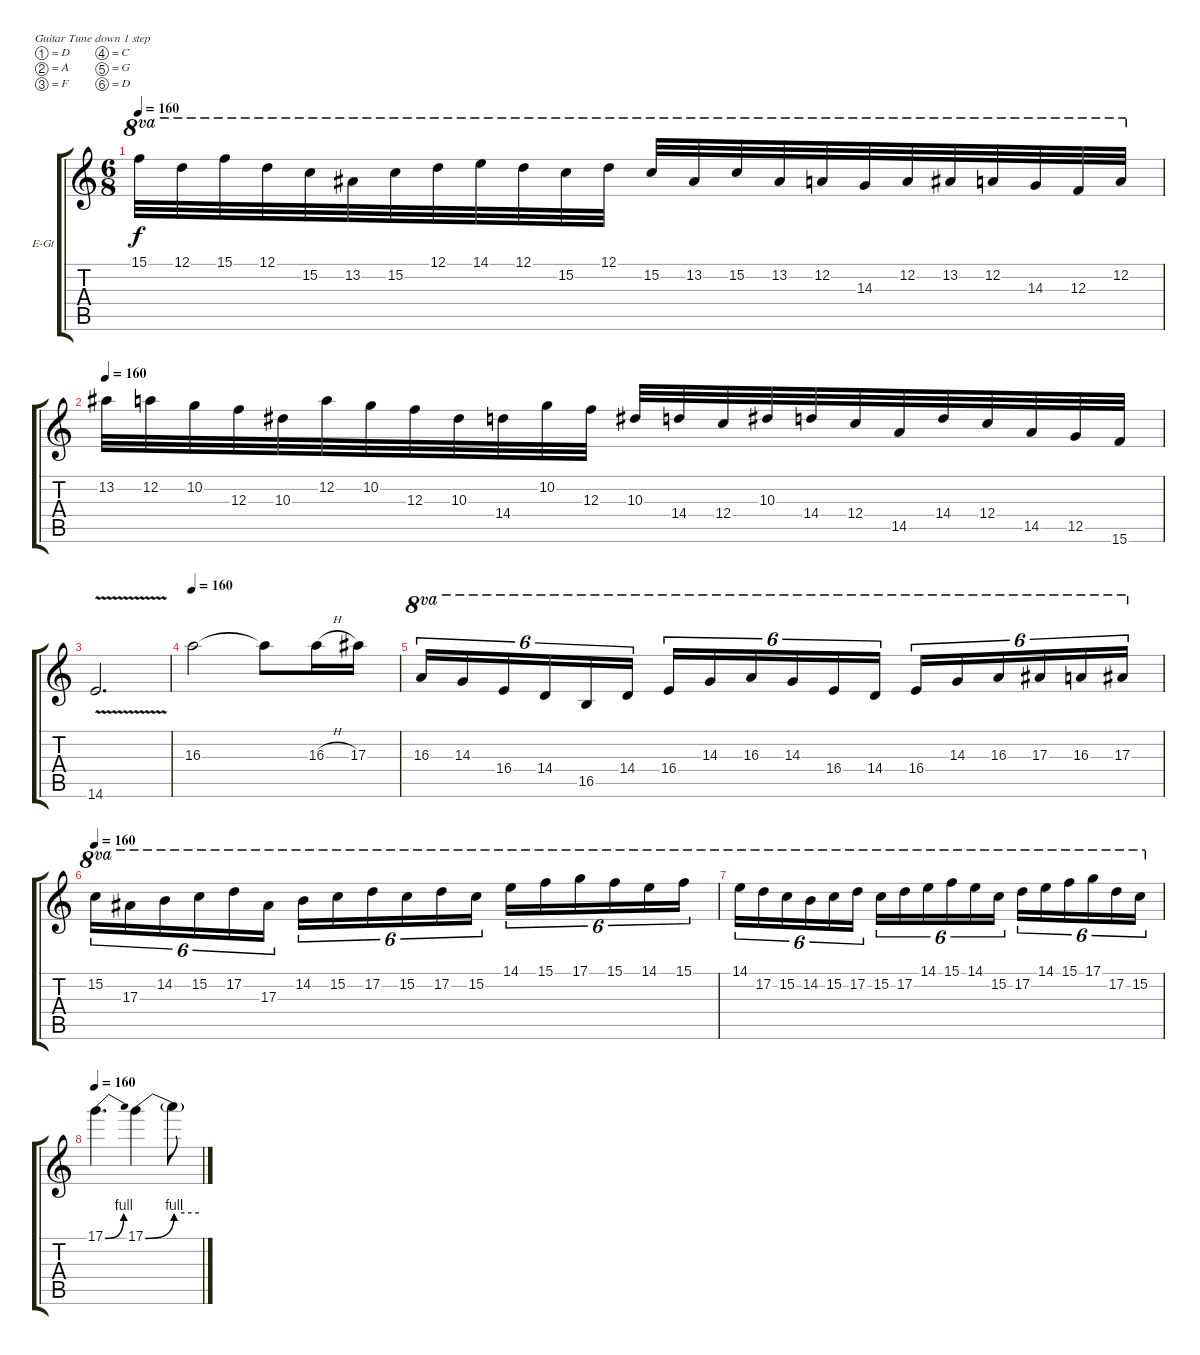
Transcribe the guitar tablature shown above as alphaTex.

\bracketExtendMode groupsimilarinstruments
\firstSystemTrackNameOrientation horizontal
\otherSystemsTrackNameOrientation horizontal
\track ("Lead" "E-Gt") {instrument distortionguitar}
\staff {score tabs}
\tuning (D4 A3 F3 C3 G2 D2)
\ts (6 8)
\tempo 160
\clef g2
\ks c
15.1.32{ot 8va dy f} 12.1.32{ot 8va} 15.1.32{ot 8va} 12.1.32{ot 8va} 15.2.32{ot 8va} 13.2.32{ot 8va} 15.2.32{ot 8va} 12.1.32{ot 8va} 14.1.32{ot 8va} 12.1.32{ot 8va} 15.2.32{ot 8va} 12.1.32{ot 8va} 15.2.32{ot 8va} 13.2.32{ot 8va} 15.2.32{ot 8va} 13.2.32{ot 8va} 12.2.32{ot 8va} 14.3.32{ot 8va} 12.2.32{ot 8va} 13.2.32{ot 8va} 12.2.32{ot 8va} 14.3.32{ot 8va} 12.3.32{ot 8va} 12.2.32{ot 8va} |
\tempo 160
13.2.32 12.2.32 10.2.32 12.3.32 10.3.32 12.2.32 10.2.32 12.3.32 10.3.32 14.4.32 10.2.32 12.3.32 10.3.32 14.4.32 12.4.32 10.3.32 14.4.32 12.4.32 14.5.32 14.4.32 12.4.32 14.5.32 12.5.32 15.6.32 |
14.6{v}.2{d} |
\tempo 160
16.3.2 16.3{t}.8 16.3{h}.16 17.3.16 |
16.3.16{tu (6 4) ot 8va} 14.3.16{tu (6 4) ot 8va} 16.4.16{tu (6 4) ot 8va} 14.4.16{tu (6 4) ot 8va} 16.5.16{tu (6 4) ot 8va} 14.4.16{tu (6 4) ot 8va} 16.4.16{tu (6 4) ot 8va} 14.3.16{tu (6 4) ot 8va} 16.3.16{tu (6 4) ot 8va} 14.3.16{tu (6 4) ot 8va} 16.4.16{tu (6 4) ot 8va} 14.4.16{tu (6 4) ot 8va} 16.4.16{tu (6 4) ot 8va} 14.3.16{tu (6 4) ot 8va} 16.3.16{tu (6 4) ot 8va} 17.3.16{tu (6 4) ot 8va} 16.3.16{tu (6 4) ot 8va} 17.3.16{tu (6 4) ot 8va} |
\tempo 160
15.2.16{tu (6 4) ot 8va} 17.3.16{tu (6 4) ot 8va} 14.2.16{tu (6 4) ot 8va} 15.2.16{tu (6 4) ot 8va} 17.2.16{tu (6 4) ot 8va} 17.3.16{tu (6 4) ot 8va} 14.2.16{tu (6 4) ot 8va} 15.2.16{tu (6 4) ot 8va} 17.2.16{tu (6 4) ot 8va} 15.2.16{tu (6 4) ot 8va} 17.2.16{tu (6 4) ot 8va} 15.2.16{tu (6 4) ot 8va} 14.1.16{tu (6 4) ot 8va} 15.1.16{tu (6 4) ot 8va} 17.1.16{tu (6 4) ot 8va} 15.1.16{tu (6 4) ot 8va} 14.1.16{tu (6 4) ot 8va} 15.1.16{tu (6 4) ot 8va} |
14.1.16{tu (6 4) ot 8va} 17.2.16{tu (6 4) ot 8va} 15.2.16{tu (6 4) ot 8va} 14.2.16{tu (6 4) ot 8va} 15.2.16{tu (6 4) ot 8va} 17.2.16{tu (6 4) ot 8va} 15.2.16{tu (6 4) ot 8va} 17.2.16{tu (6 4) ot 8va} 14.1.16{tu (6 4) ot 8va} 15.1.16{tu (6 4) ot 8va} 14.1.16{tu (6 4) ot 8va} 15.2.16{tu (6 4) ot 8va} 17.2.16{tu (6 4) ot 8va} 14.1.16{tu (6 4) ot 8va} 15.1.16{tu (6 4) ot 8va} 17.1.16{tu (6 4) ot 8va} 17.2.16{tu (6 4) ot 8va} 15.2.16{tu (6 4) ot 8va} |
\tempo 160
17.1{be (bend 0 0 60 4)}.4{d} 17.1{be (bend 0 0 60 4)}.4 17.1{be (hold 0 4 60 4) t}.8
